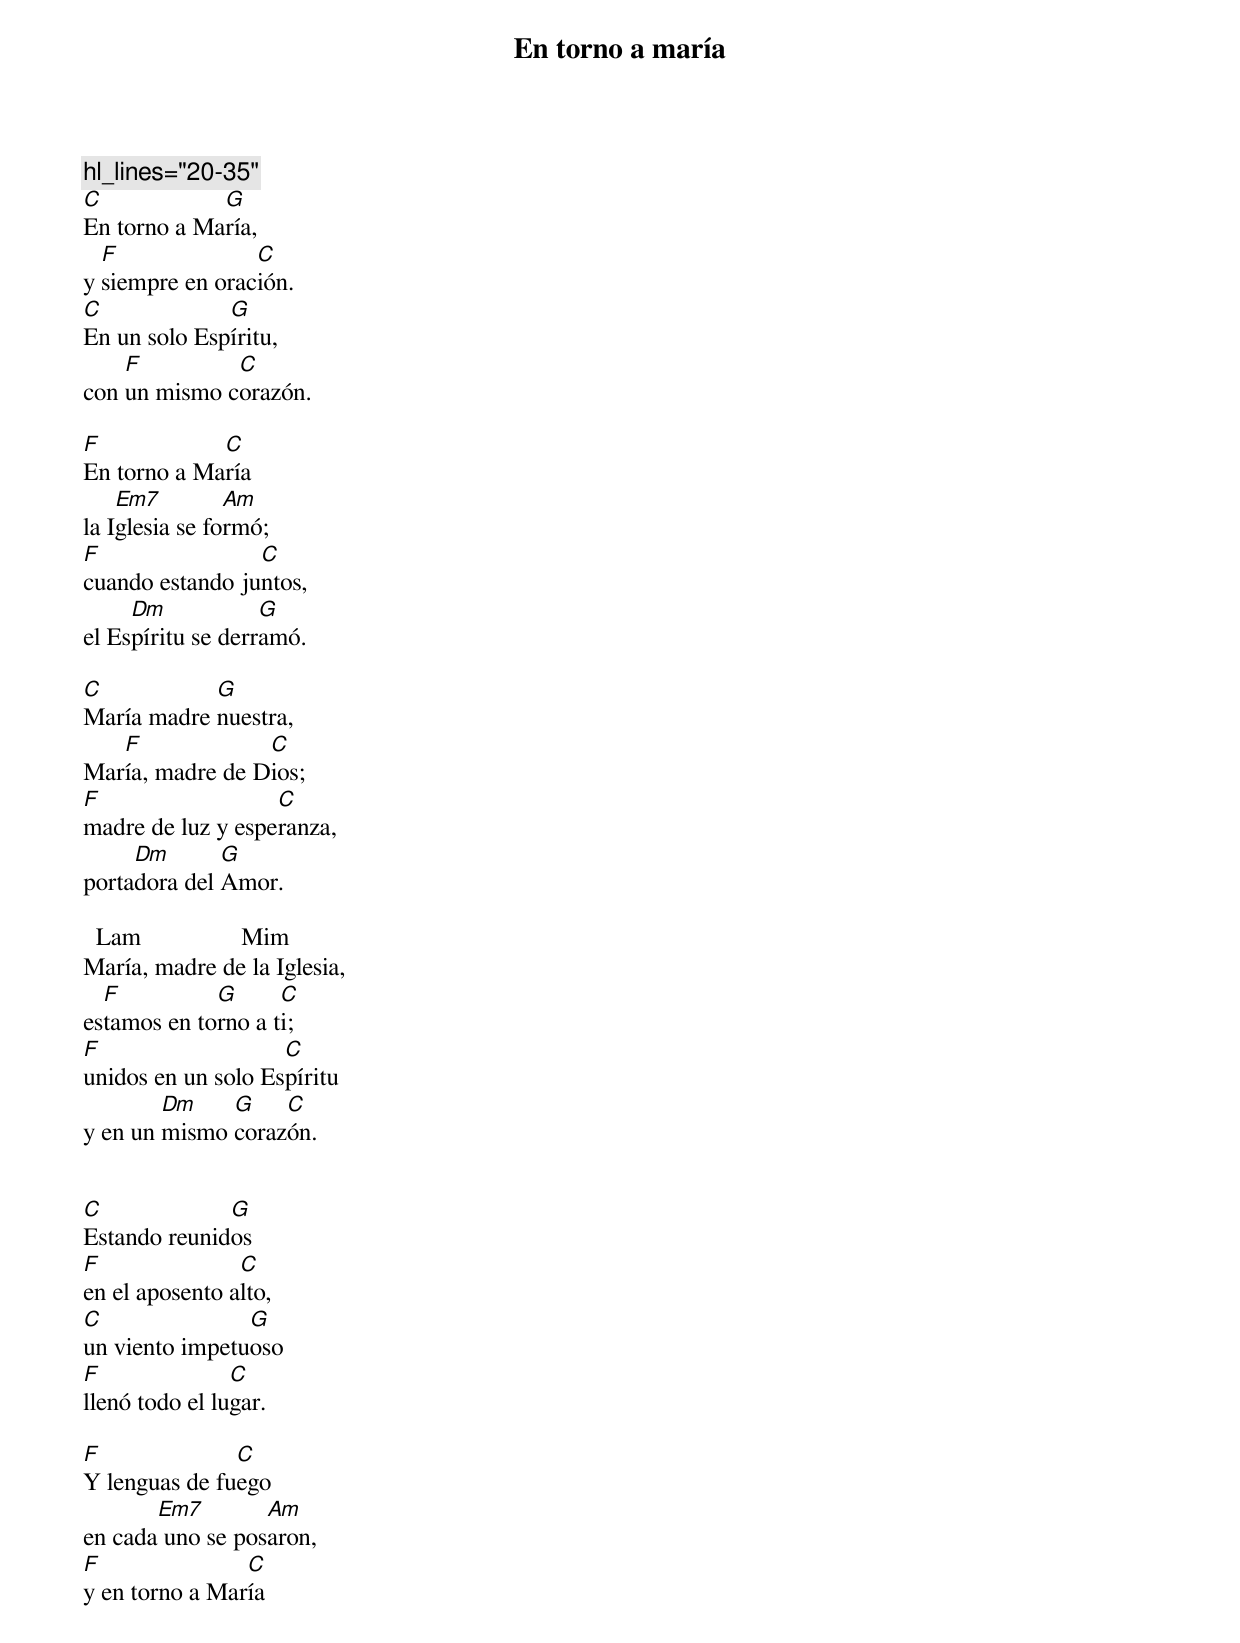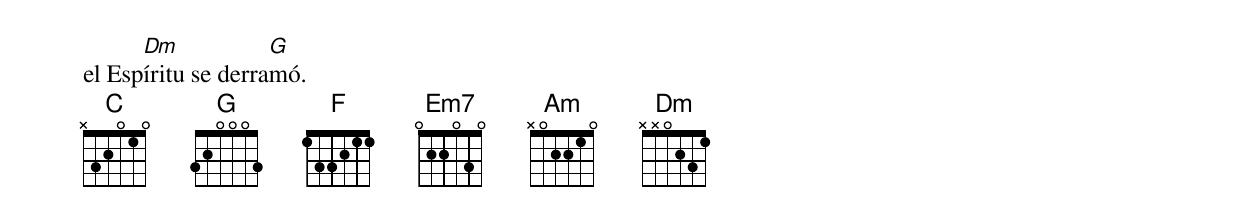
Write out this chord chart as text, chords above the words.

En torno a maría

hl_lines="20-35"
C            G
En torno a María,
  F              C
y siempre en oración.
C             G
En un solo Espíritu,
    F         C
con un mismo corazón.

F            C
En torno a María
    Em7         Am
la Iglesia se formó;
F                C
cuando estando juntos,
     Dm            G
el Espíritu se derramó.

C           G
María madre nuestra,
   F             C
María, madre de Dios;
F                  C
madre de luz y esperanza,
     Dm       G
portadora del Amor.

  Lam                Mim
María, madre de la Iglesia,
  F          G      C
estamos en torno a ti;
F                   C
unidos en un solo Espíritu
        Dm    G    C
y en un mismo corazón.


C             G
Estando reunidos
F               C
en el aposento alto,
C               G
un viento impetuoso
F               C
llenó todo el lugar.

F              C
Y lenguas de fuego
       Em7        Am
en cada uno se posaron,
F               C
y en torno a María
      Dm            G
el Espíritu se derramó.
